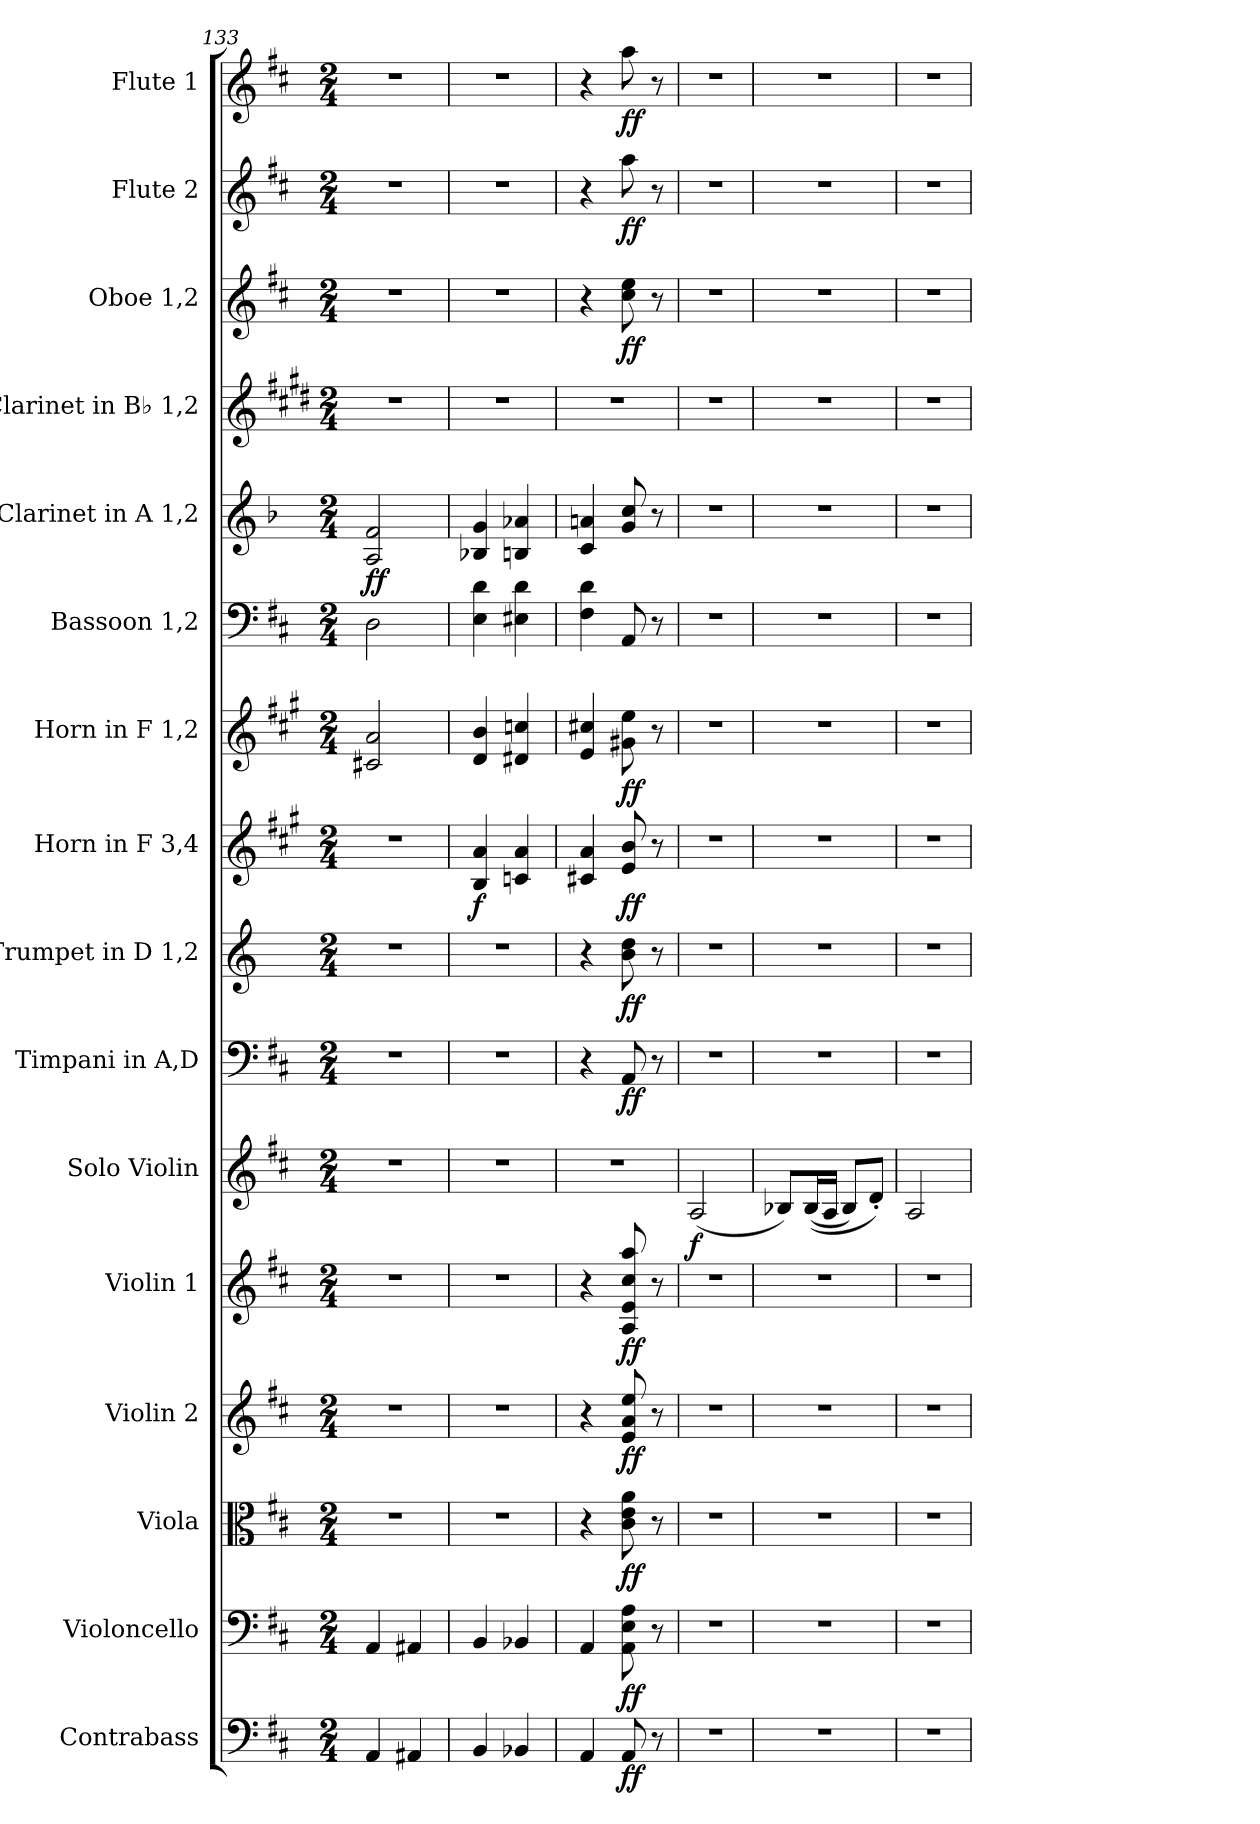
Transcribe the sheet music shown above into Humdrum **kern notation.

**kern	**dynam	**kern	**dynam	**kern	**dynam	**kern	**dynam	**kern	**dynam	**kern	**dynam	**kern	**dynam	**kern	**dynam	**kern	**dynam	**kern	**dynam	**kern	**kern	**dynam	**kern	**kern	**dynam	**kern	**dynam	**kern	**dynam
*part16	*part16	*part15	*part15	*part14	*part14	*part13	*part13	*part12	*part12	*part11	*part11	*part10	*part10	*part9	*part9	*part8	*part8	*part7	*part7	*part6	*part5	*part5	*part4	*part3	*part3	*part2	*part2	*part1	*part1
*staff16	*staff16	*staff15	*staff15	*staff14	*staff14	*staff13	*staff13	*staff12	*staff12	*staff11	*staff11	*staff10	*staff10	*staff9	*staff9	*staff8	*staff8	*staff7	*staff7	*staff6	*staff5	*staff5	*staff4	*staff3	*staff3	*staff2	*staff2	*staff1	*staff1
*I"Contrabass	*	*I"Violoncello	*	*I"Viola	*	*I"Violin 2	*	*I"Violin 1	*	*I"Solo Violin	*	*I"Timpani in A,D	*	*I"Trumpet in D 1,2	*	*I"Horn in F 3,4	*	*I"Horn in F 1,2	*	*I"Bassoon 1,2	*I"Clarinet in A 1,2	*	*I"Clarinet in B♭ 1,2	*I"Oboe 1,2	*	*I"Flute 2	*	*I"Flute 1	*
*I'Cb.	*	*I'Vc.	*	*I'Vla.	*	*I'Vln. 2	*	*I'Vln. 1	*	*I'Solo Vln.	*	*I'Timp. in A,D	*	*I'Tpt. in D 1,2	*	*I'Hn. in F 3,4	*	*I'Hn. in F 1,2	*	*I'Bsn. 1,2	*I'Cl. in A 1,2	*	*I'Cl. in B♭ 1,2	*I'Ob. 1,2	*	*I'Fl. 2	*	*I'Fl. 1	*
*clefF4	*	*clefF4	*	*clefC3	*	*clefG2	*	*clefG2	*	*clefG2	*	*clefF4	*	*clefG2	*	*clefG2	*	*clefG2	*	*clefF4	*clefG2	*	*clefG2	*clefG2	*	*clefG2	*	*clefG2	*
*ITrd7c12	*	*	*	*	*	*	*	*	*	*	*	*	*	*ITrd-1c-2	*	*ITrd4c7	*	*ITrd4c7	*	*	*ITrd2c3	*	*ITrd1c2	*	*	*	*	*	*
*k[f#c#]	*	*k[f#c#]	*	*k[f#c#]	*	*k[f#c#]	*	*k[f#c#]	*	*k[f#c#]	*	*k[f#c#]	*	*k[f#c#]	*	*k[f#c#]	*	*k[f#c#]	*	*k[f#c#]	*k[f#c#]	*	*k[f#c#]	*k[f#c#]	*	*k[f#c#]	*	*k[f#c#]	*
*M2/4	*	*M2/4	*	*M2/4	*	*M2/4	*	*M2/4	*	*M2/4	*	*M2/4	*	*M2/4	*	*M2/4	*	*M2/4	*	*M2/4	*M2/4	*	*M2/4	*M2/4	*	*M2/4	*	*M2/4	*
=133	=133	=133	=133	=133	=133	=133	=133	=133	=133	=133	=133	=133	=133	=133	=133	=133	=133	=133	=133	=133	=133	=133	=133	=133	=133	=133	=133	=133	=133
!	!	!	!	!	!	!	!	!	!	!	!	!	!	!	!	!	!	!	!	!	!	!LO:DY:b	!	!	!	!	!	!	!
4AAA/	.	4AA/	.	2r	.	2r	.	2r	.	2r	.	2r	.	2r	.	2r	.	2F#X/ 2d/	.	2D\	2F#/ 2d/	ff	2r	2r	.	2r	.	2r	.
4AAA#X/	.	4AA#X/	.	.	.	.	.	.	.	.	.	.	.	.	.	.	.	.	.	.	.	.	.	.	.	.	.	.	.
=134	=134	=134	=134	=134	=134	=134	=134	=134	=134	=134	=134	=134	=134	=134	=134	=134	=134	=134	=134	=134	=134	=134	=134	=134	=134	=134	=134	=134	=134
!	!	!	!	!	!	!	!	!	!	!	!	!	!	!	!	!	!LO:DY:b	!	!	!	!	!	!	!	!	!	!	!	!
4BBB/	.	4BB/	.	2r	.	2r	.	2r	.	2r	.	2r	.	2r	.	4E/ 4d/	f	4G/ 4e/	.	4E\ 4d\	4Gn/ 4e/	.	2r	2r	.	2r	.	2r	.
4BBB-X/	.	4BB-X/	.	.	.	.	.	.	.	.	.	.	.	.	.	4Fn/ 4d/	.	4G#X/ 4fn/	.	4E#X\ 4d\	4G#X/ 4fn/	.	.	.	.	.	.	.	.
=135	=135	=135	=135	=135	=135	=135	=135	=135	=135	=135	=135	=135	=135	=135	=135	=135	=135	=135	=135	=135	=135	=135	=135	=135	=135	=135	=135	=135	=135
4AAA/	.	4AA/	.	4r	.	4r	.	4r	.	2r	.	4r	.	4r	.	4F#X/ 4d/	.	4A/ 4f#X/	.	4F#\ 4d\	4A/ 4f#X/	.	2r	4r	.	4r	.	4r	.
!	!LO:DY:b	!	!LO:DY:b	!	!LO:DY:b	!	!LO:DY:b	!	!LO:DY:b	!	!	!	!LO:DY:b	!	!LO:DY:b	!	!LO:DY:b	!	!LO:DY:b	!	!	!	!	!	!LO:DY:b	!	!LO:DY:b	!	!LO:DY:b
8AAA/	ff	8AA\ 8E\ 8A\	ff	8c#\ 8e\ 8a\	ff	8e/ 8a/ 8ee/	ff	8A/ 8e/ 8cc#/ 8aa/	ff	.	.	8AA/	ff	8cc#\ 8ee\	ff	8A/ 8e/	ff	8c#X\ 8a\	ff	8AA/	8e/ 8a/	.	.	8cc#\ 8ee\	ff	8aa\	ff	8aa\	ff
8r	.	8r	.	8r	.	8r	.	8r	.	.	.	8r	.	8r	.	8r	.	8r	.	8r	8r	.	.	8r	.	8r	.	8r	.
=136	=136	=136	=136	=136	=136	=136	=136	=136	=136	=136	=136	=136	=136	=136	=136	=136	=136	=136	=136	=136	=136	=136	=136	=136	=136	=136	=136	=136	=136
!	!	!	!	!	!	!	!	!	!	!	!LO:DY:b	!	!	!	!	!	!	!	!	!	!	!	!	!	!	!	!	!	!
2r	.	2r	.	2r	.	2r	.	2r	.	(<2A/	f	2r	.	2r	.	2r	.	2r	.	2r	2r	.	2r	2r	.	2r	.	2r	.
=137	=137	=137	=137	=137	=137	=137	=137	=137	=137	=137	=137	=137	=137	=137	=137	=137	=137	=137	=137	=137	=137	=137	=137	=137	=137	=137	=137	=137	=137
2r	.	2r	.	2r	.	2r	.	2r	.	8B-X/L)	.	2r	.	2r	.	2r	.	2r	.	2r	2r	.	2r	2r	.	2r	.	2r	.
.	.	.	.	.	.	.	.	.	.	(<(<16B-/L	.	.	.	.	.	.	.	.	.	.	.	.	.	.	.	.	.	.	.
.	.	.	.	.	.	.	.	.	.	16A/JJ	.	.	.	.	.	.	.	.	.	.	.	.	.	.	.	.	.	.	.
.	.	.	.	.	.	.	.	.	.	8B-/L)	.	.	.	.	.	.	.	.	.	.	.	.	.	.	.	.	.	.	.
.	.	.	.	.	.	.	.	.	.	8d'/J)	.	.	.	.	.	.	.	.	.	.	.	.	.	.	.	.	.	.	.
=138	=138	=138	=138	=138	=138	=138	=138	=138	=138	=138	=138	=138	=138	=138	=138	=138	=138	=138	=138	=138	=138	=138	=138	=138	=138	=138	=138	=138	=138
2r	.	2r	.	2r	.	2r	.	2r	.	2A/	.	2r	.	2r	.	2r	.	2r	.	2r	2r	.	2r	2r	.	2r	.	2r	.
=	=	=	=	=	=	=	=	=	=	=	=	=	=	=	=	=	=	=	=	=	=	=	=	=	=	=	=	=	=
*-	*-	*-	*-	*-	*-	*-	*-	*-	*-	*-	*-	*-	*-	*-	*-	*-	*-	*-	*-	*-	*-	*-	*-	*-	*-	*-	*-	*-	*-
